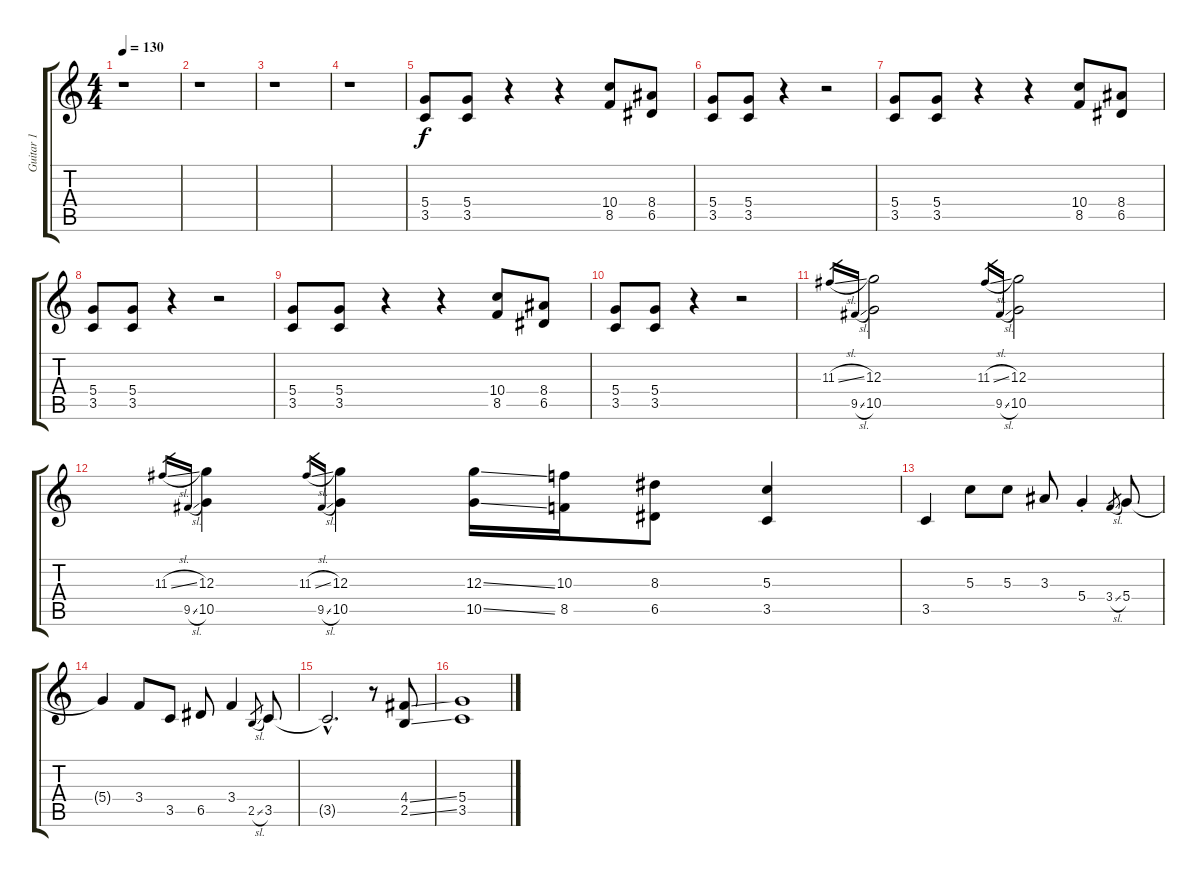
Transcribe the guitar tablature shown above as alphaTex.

\track ("Guitar 1" "Guitar 1") {instrument electricguitarclean}
\staff {score tabs}
\tuning (E4 B3 G3 D3 A2 E2) {hide}
\ts (4 4)
\tempo 130
\clef g2
\ks c
r.1{dy f instrument electricguitarclean} |
r.1 |
r.1 |
r.1 |
(5.4 3.5).8 (5.4 3.5).8 r.4 r.4 (10.4 8.5).8 (8.4 6.5).8 |
(5.4 3.5).8 (5.4 3.5).8 r.4 r.2 |
(5.4 3.5).8 (5.4 3.5).8 r.4 r.4 (10.4 8.5).8 (8.4 6.5).8 |
(5.4 3.5).8 (5.4 3.5).8 r.4 r.2 |
(5.4 3.5).8 (5.4 3.5).8 r.4 r.4 (10.4 8.5).8 (8.4 6.5).8 |
(5.4 3.5).8 (5.4 3.5).8 r.4 r.2 |
11.3{sl}.16{gr} 9.5{sl}.16{gr} (12.3 10.5).2 11.3{sl}.16{gr} 9.5{sl}.16{gr} (12.3 10.5).2 |
11.3{sl}.16{gr} 9.5{sl}.16{gr} (12.3 10.5).4 11.3{sl}.16{gr} 9.5{sl}.16{gr} (12.3 10.5).4 (12.3{ss} 10.5{ss}).16 (10.3 8.5).16 (8.3 6.5).8 (5.3 3.5).4 |
3.5.4 5.3.8 5.3.8 3.3.8 5.4{st}.4 3.4{sl}.8{gr} 5.4.8 |
5.4{t}.4 3.4.8 3.5.8 6.5.8 3.4.4 2.5{sl}.8{gr} 3.5.8 |
3.5{hac t}.2{d} r.8 (4.4{ss} 2.5{ss}).8 |
(5.4 3.5).1
